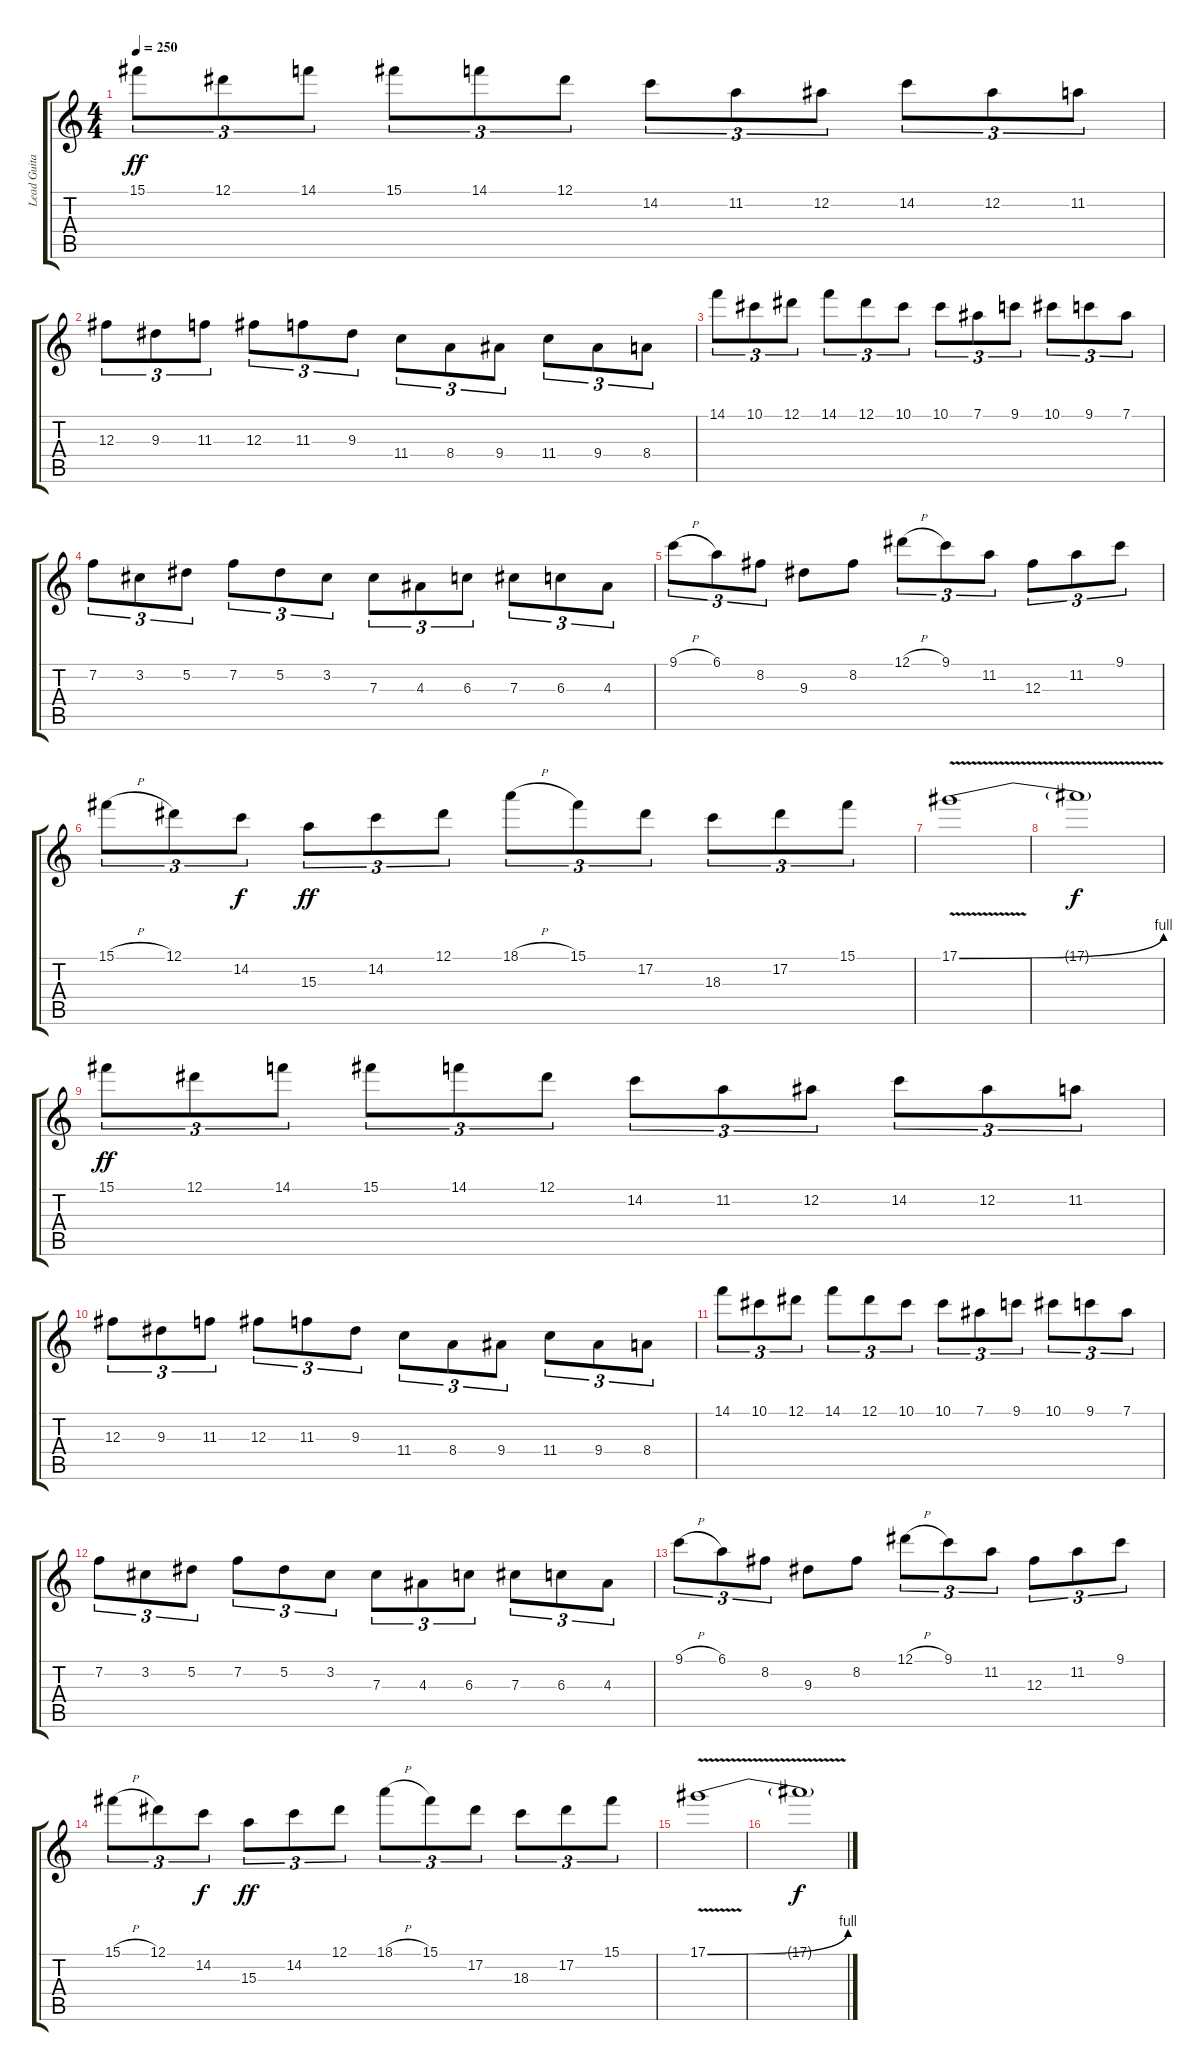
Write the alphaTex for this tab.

\track ("Lead Guitar" "Lead Guita") {instrument distortionguitar}
\staff {score tabs}
\tuning (Eb4 Bb3 Gb3 Db3 Ab2 Eb2) {hide}
\ts (4 4)
\tempo 250
\clef g2
\ks c
15.1.8{tu (3 2) dy ff} 12.1.8{tu (3 2)} 14.1.8{tu (3 2)} 15.1.8{tu (3 2)} 14.1.8{tu (3 2)} 12.1.8{tu (3 2)} 14.2.8{tu (3 2)} 11.2.8{tu (3 2)} 12.2.8{tu (3 2)} 14.2.8{tu (3 2)} 12.2.8{tu (3 2)} 11.2.8{tu (3 2)} |
12.3.8{tu (3 2)} 9.3.8{tu (3 2)} 11.3.8{tu (3 2)} 12.3.8{tu (3 2)} 11.3.8{tu (3 2)} 9.3.8{tu (3 2)} 11.4.8{tu (3 2)} 8.4.8{tu (3 2)} 9.4.8{tu (3 2)} 11.4.8{tu (3 2)} 9.4.8{tu (3 2)} 8.4.8{tu (3 2)} |
14.1.8{tu (3 2)} 10.1.8{tu (3 2)} 12.1.8{tu (3 2)} 14.1.8{tu (3 2)} 12.1.8{tu (3 2)} 10.1.8{tu (3 2)} 10.1.8{tu (3 2)} 7.1.8{tu (3 2)} 9.1.8{tu (3 2)} 10.1.8{tu (3 2)} 9.1.8{tu (3 2)} 7.1.8{tu (3 2)} |
7.2.8{tu (3 2)} 3.2.8{tu (3 2)} 5.2.8{tu (3 2)} 7.2.8{tu (3 2)} 5.2.8{tu (3 2)} 3.2.8{tu (3 2)} 7.3.8{tu (3 2)} 4.3.8{tu (3 2)} 6.3.8{tu (3 2)} 7.3.8{tu (3 2)} 6.3.8{tu (3 2)} 4.3.8{tu (3 2)} |
9.1{h}.8{tu (3 2)} 6.1.8{tu (3 2)} 8.2.8{tu (3 2)} 9.3.8 8.2.8 12.1{h}.8{tu (3 2)} 9.1.8{tu (3 2)} 11.2.8{tu (3 2)} 12.3.8{tu (3 2)} 11.2.8{tu (3 2)} 9.1.8{tu (3 2)} |
15.1{h}.8{tu (3 2)} 12.1.8{tu (3 2)} 14.2.8{tu (3 2) dy f} 15.3.8{tu (3 2) dy ff} 14.2.8{tu (3 2)} 12.1.8{tu (3 2)} 18.1{h}.8{tu (3 2)} 15.1.8{tu (3 2)} 17.2.8{tu (3 2)} 18.3.8{tu (3 2)} 17.2.8{tu (3 2)} 15.1.8{tu (3 2)} |
17.1{be (bend 0 0 60 4) v}.1 |
17.1{t}.1{dy f} |
15.1.8{tu (3 2) dy ff} 12.1.8{tu (3 2)} 14.1.8{tu (3 2)} 15.1.8{tu (3 2)} 14.1.8{tu (3 2)} 12.1.8{tu (3 2)} 14.2.8{tu (3 2)} 11.2.8{tu (3 2)} 12.2.8{tu (3 2)} 14.2.8{tu (3 2)} 12.2.8{tu (3 2)} 11.2.8{tu (3 2)} |
12.3.8{tu (3 2)} 9.3.8{tu (3 2)} 11.3.8{tu (3 2)} 12.3.8{tu (3 2)} 11.3.8{tu (3 2)} 9.3.8{tu (3 2)} 11.4.8{tu (3 2)} 8.4.8{tu (3 2)} 9.4.8{tu (3 2)} 11.4.8{tu (3 2)} 9.4.8{tu (3 2)} 8.4.8{tu (3 2)} |
14.1.8{tu (3 2)} 10.1.8{tu (3 2)} 12.1.8{tu (3 2)} 14.1.8{tu (3 2)} 12.1.8{tu (3 2)} 10.1.8{tu (3 2)} 10.1.8{tu (3 2)} 7.1.8{tu (3 2)} 9.1.8{tu (3 2)} 10.1.8{tu (3 2)} 9.1.8{tu (3 2)} 7.1.8{tu (3 2)} |
7.2.8{tu (3 2)} 3.2.8{tu (3 2)} 5.2.8{tu (3 2)} 7.2.8{tu (3 2)} 5.2.8{tu (3 2)} 3.2.8{tu (3 2)} 7.3.8{tu (3 2)} 4.3.8{tu (3 2)} 6.3.8{tu (3 2)} 7.3.8{tu (3 2)} 6.3.8{tu (3 2)} 4.3.8{tu (3 2)} |
9.1{h}.8{tu (3 2)} 6.1.8{tu (3 2)} 8.2.8{tu (3 2)} 9.3.8 8.2.8 12.1{h}.8{tu (3 2)} 9.1.8{tu (3 2)} 11.2.8{tu (3 2)} 12.3.8{tu (3 2)} 11.2.8{tu (3 2)} 9.1.8{tu (3 2)} |
15.1{h}.8{tu (3 2)} 12.1.8{tu (3 2)} 14.2.8{tu (3 2) dy f} 15.3.8{tu (3 2) dy ff} 14.2.8{tu (3 2)} 12.1.8{tu (3 2)} 18.1{h}.8{tu (3 2)} 15.1.8{tu (3 2)} 17.2.8{tu (3 2)} 18.3.8{tu (3 2)} 17.2.8{tu (3 2)} 15.1.8{tu (3 2)} |
17.1{be (bend 0 0 60 4) v}.1 |
17.1{t}.1{dy f}
